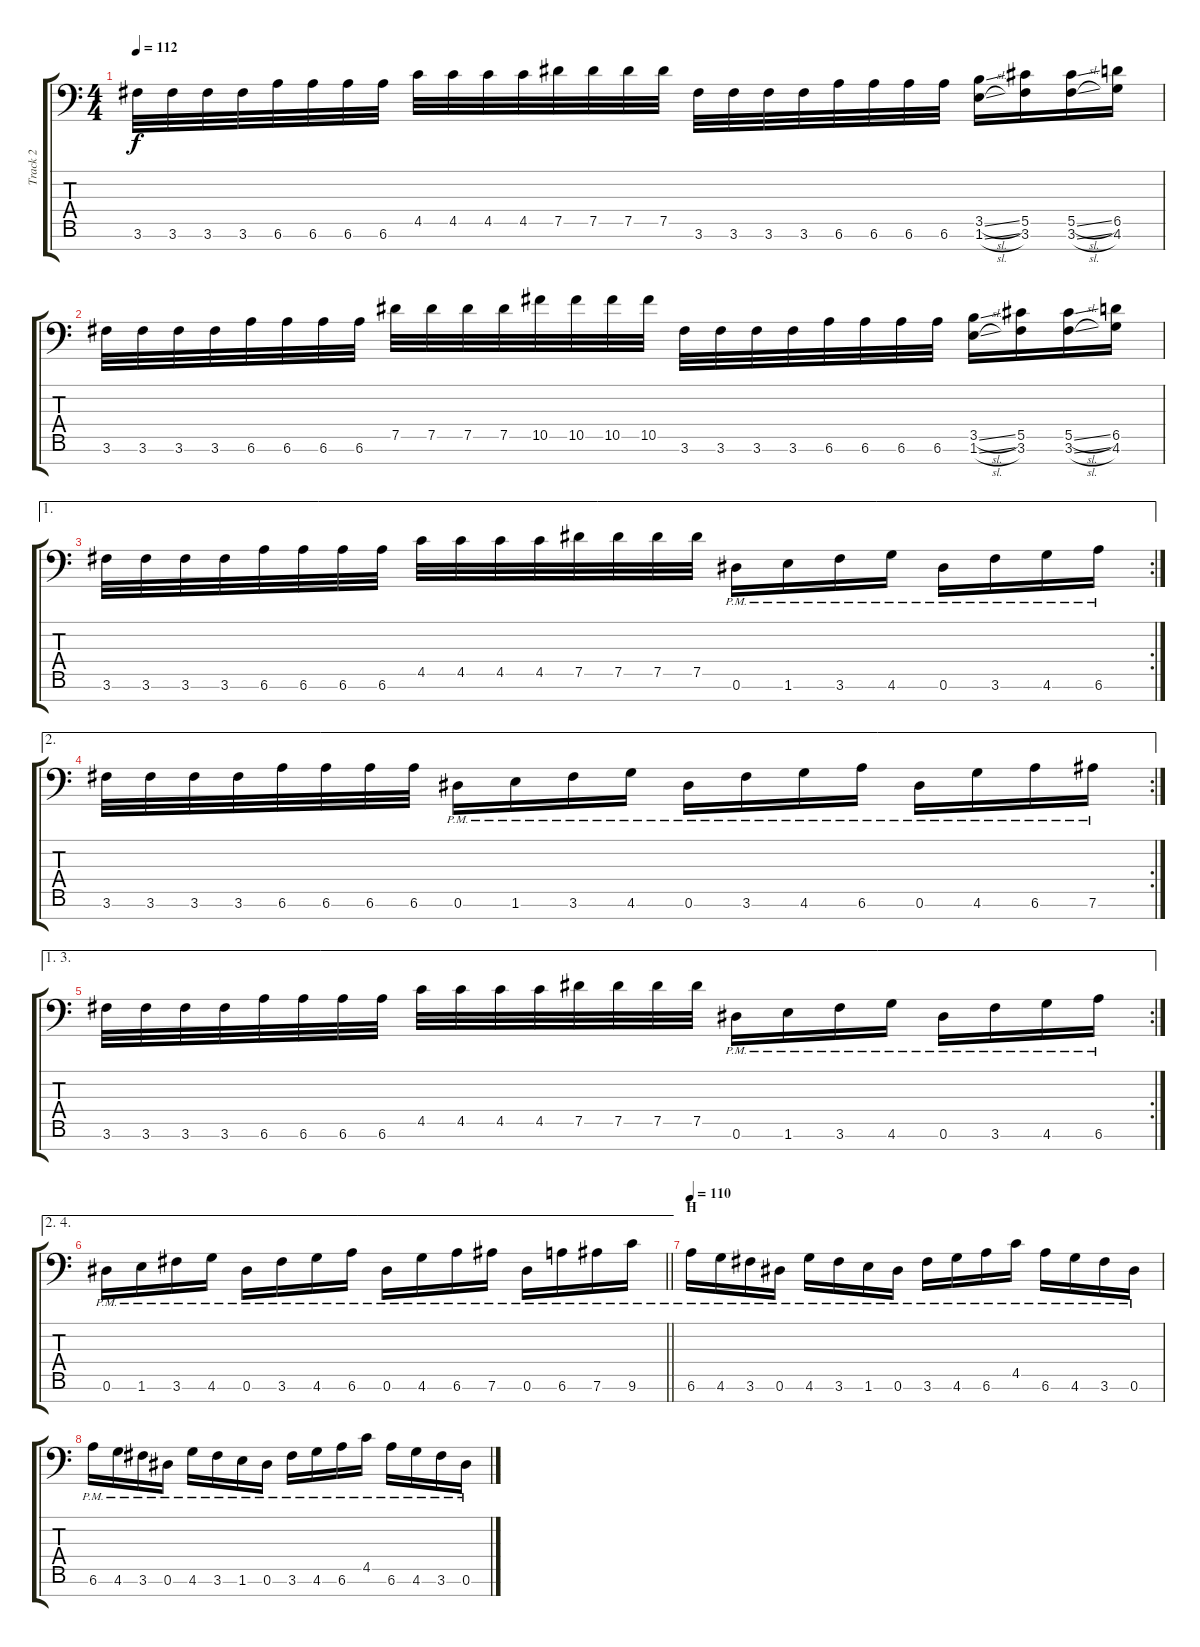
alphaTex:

\track ("Track 2" "Track 2") {instrument distortionguitar}
\staff {score tabs}
\tuning (Eb4 Bb3 Gb3 Db3 Ab2 Eb2 Bb1) {hide}
\ts (4 4)
\tempo 112
\clef f4
\ks c
3.6.32{dy f} 3.6.32 3.6.32 3.6.32 6.6.32 6.6.32 6.6.32 6.6.32 4.5.32 4.5.32 4.5.32 4.5.32 7.5.32 7.5.32 7.5.32 7.5.32 3.6.32 3.6.32 3.6.32 3.6.32 6.6.32 6.6.32 6.6.32 6.6.32 (3.5{sl} 1.6{sl}).16 (5.5 3.6).16 (5.5{sl} 3.6{sl}).16 (6.5 4.6).16 |
3.6.32 3.6.32 3.6.32 3.6.32 6.6.32 6.6.32 6.6.32 6.6.32 7.5.32 7.5.32 7.5.32 7.5.32 10.5.32 10.5.32 10.5.32 10.5.32 3.6.32 3.6.32 3.6.32 3.6.32 6.6.32 6.6.32 6.6.32 6.6.32 (3.5{sl} 1.6{sl}).16 (5.5 3.6).16 (5.5{sl} 3.6{sl}).16 (6.5 4.6).16 |
\ae 1
\rc 2
3.6.32 3.6.32 3.6.32 3.6.32 6.6.32 6.6.32 6.6.32 6.6.32 4.5.32 4.5.32 4.5.32 4.5.32 7.5.32 7.5.32 7.5.32 7.5.32 0.6{pm}.16 1.6{pm}.16 3.6{pm}.16 4.6{pm}.16 0.6{pm}.16 3.6{pm}.16 4.6{pm}.16 6.6{pm}.16 |
\ae 2
\rc 2
3.6.32 3.6.32 3.6.32 3.6.32 6.6.32 6.6.32 6.6.32 6.6.32 0.6{pm}.16 1.6{pm}.16 3.6{pm}.16 4.6{pm}.16 0.6{pm}.16 3.6{pm}.16 4.6{pm}.16 6.6{pm}.16 0.6{pm}.16 4.6{pm}.16 6.6{pm}.16 7.6{pm}.16 |
\ae (1 3)
\rc 2
3.6.32 3.6.32 3.6.32 3.6.32 6.6.32 6.6.32 6.6.32 6.6.32 4.5.32 4.5.32 4.5.32 4.5.32 7.5.32 7.5.32 7.5.32 7.5.32 0.6{pm}.16 1.6{pm}.16 3.6{pm}.16 4.6{pm}.16 0.6{pm}.16 3.6{pm}.16 4.6{pm}.16 6.6{pm}.16 |
\ae (2 4)
\barLineRight lightlight
0.6{pm}.16 1.6{pm}.16 3.6{pm}.16 4.6{pm}.16 0.6{pm}.16 3.6{pm}.16 4.6{pm}.16 6.6{pm}.16 0.6{pm}.16 4.6{pm}.16 6.6{pm}.16 7.6{pm}.16 0.6{pm}.16 6.6{pm}.16 7.6{pm}.16 9.6{pm}.16 |
\section ("" "H")
\tempo 110
6.6{pm}.16 4.6{pm}.16 3.6{pm}.16 0.6{pm}.16 4.6{pm}.16 3.6{pm}.16 1.6{pm}.16 0.6{pm}.16 3.6{pm}.16 4.6{pm}.16 6.6{pm}.16 4.5{pm}.16 6.6{pm}.16 4.6{pm}.16 3.6{pm}.16 0.6{pm}.16 |
6.6{pm}.16 4.6{pm}.16 3.6{pm}.16 0.6{pm}.16 4.6{pm}.16 3.6{pm}.16 1.6{pm}.16 0.6{pm}.16 3.6{pm}.16 4.6{pm}.16 6.6{pm}.16 4.5{pm}.16 6.6{pm}.16 4.6{pm}.16 3.6{pm}.16 0.6{pm}.16
